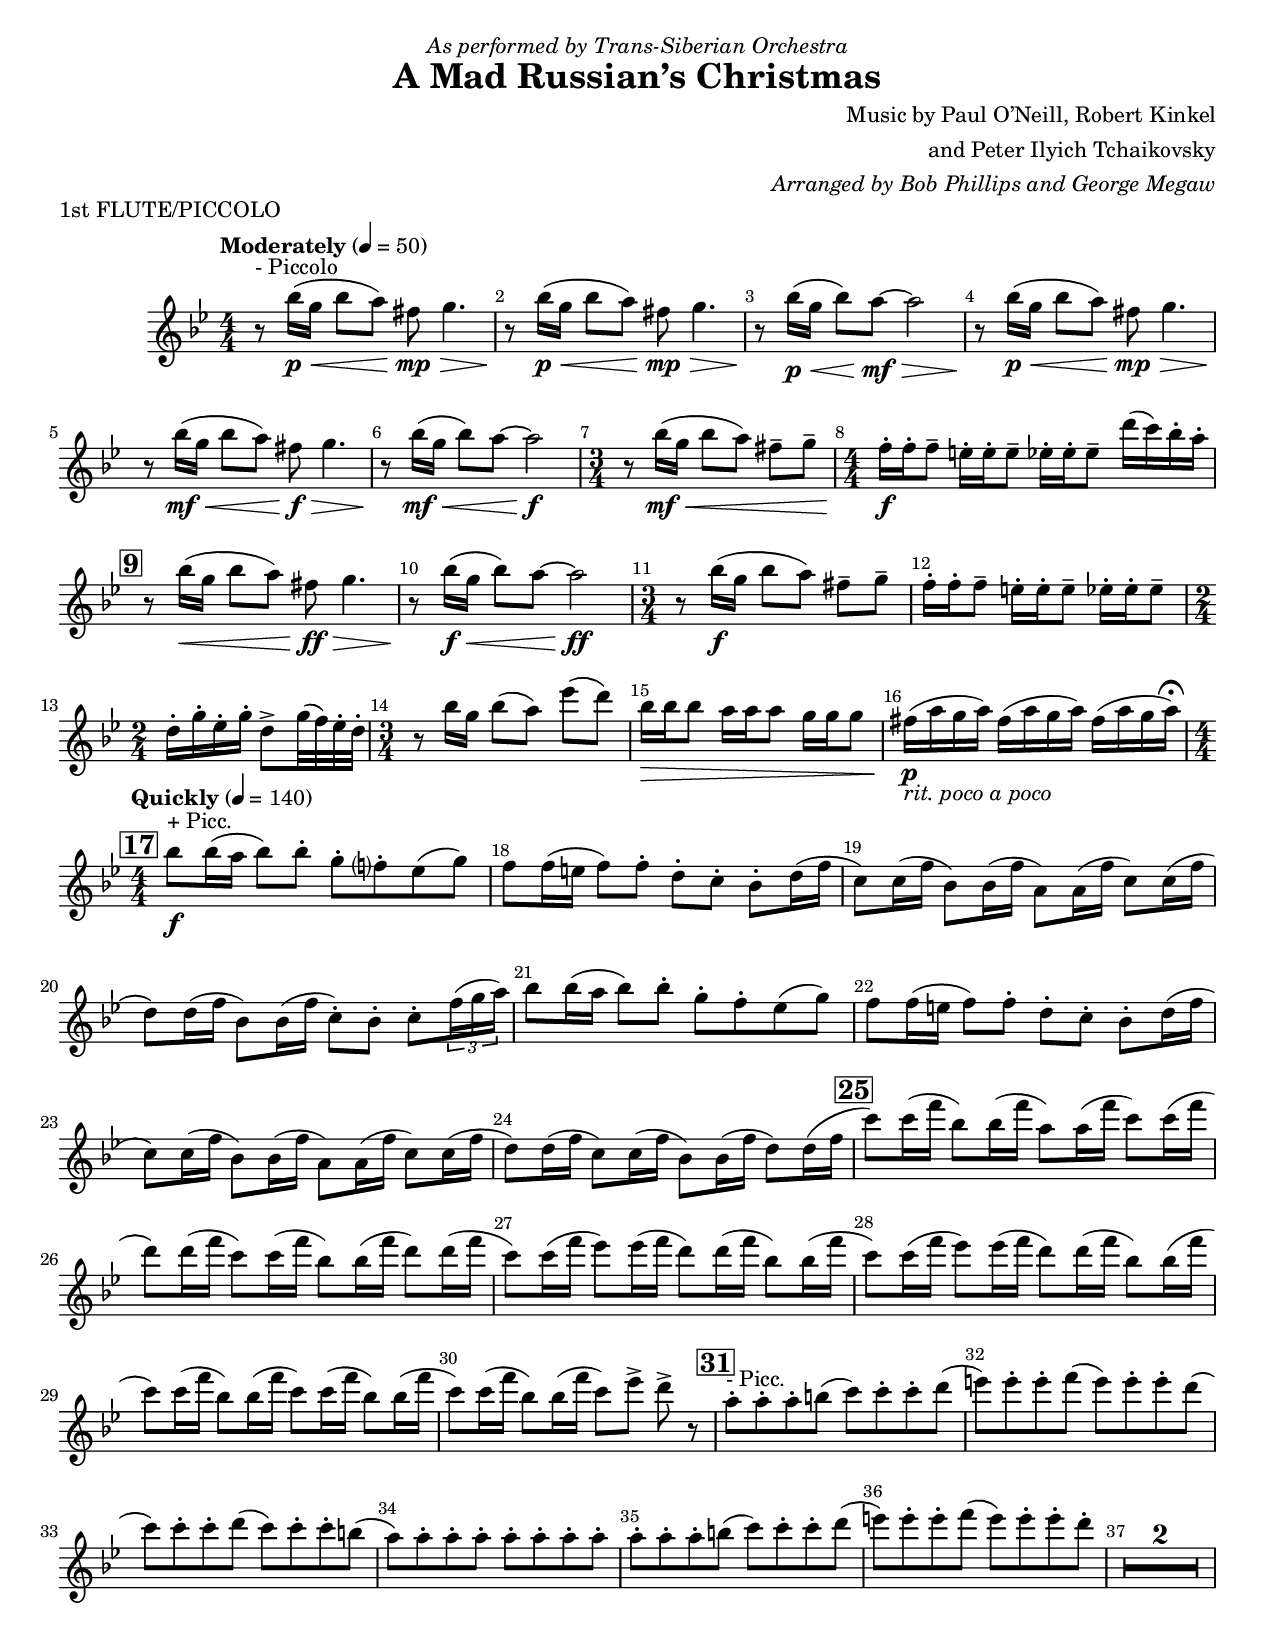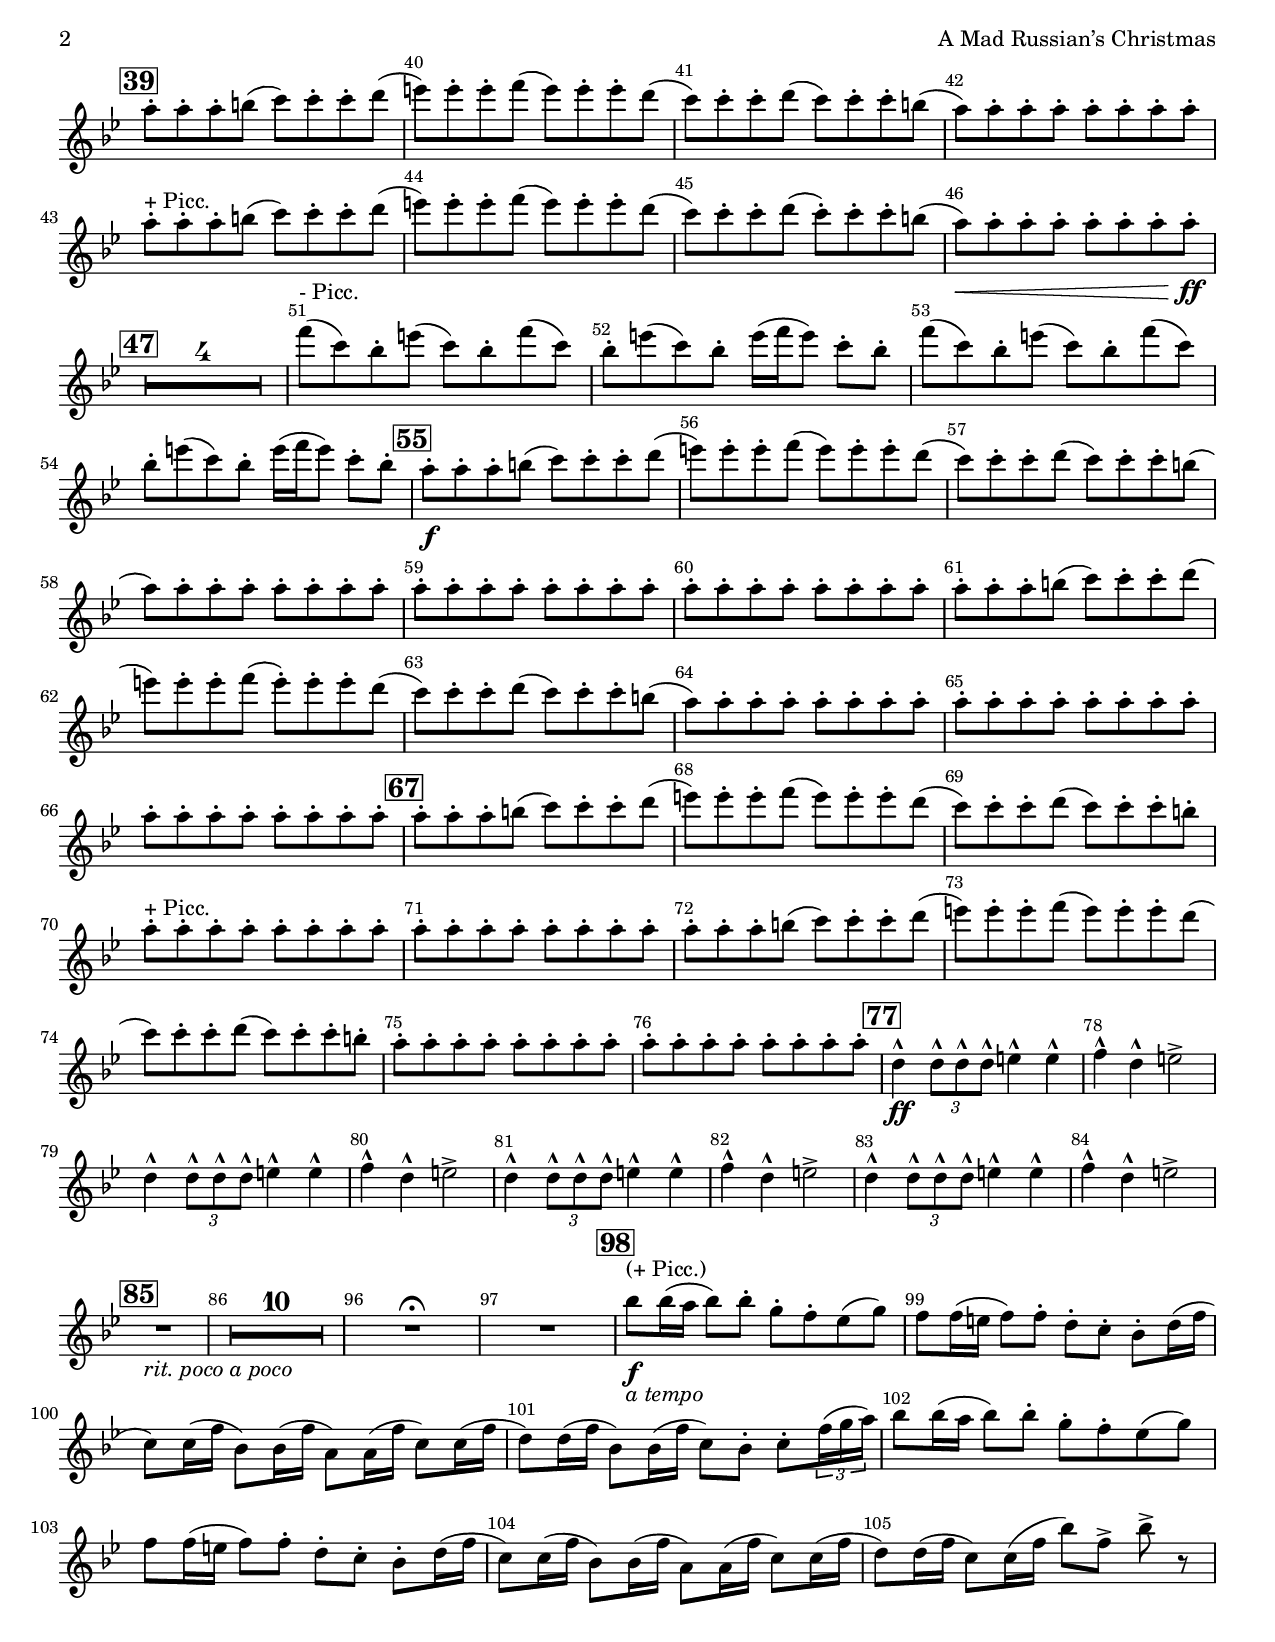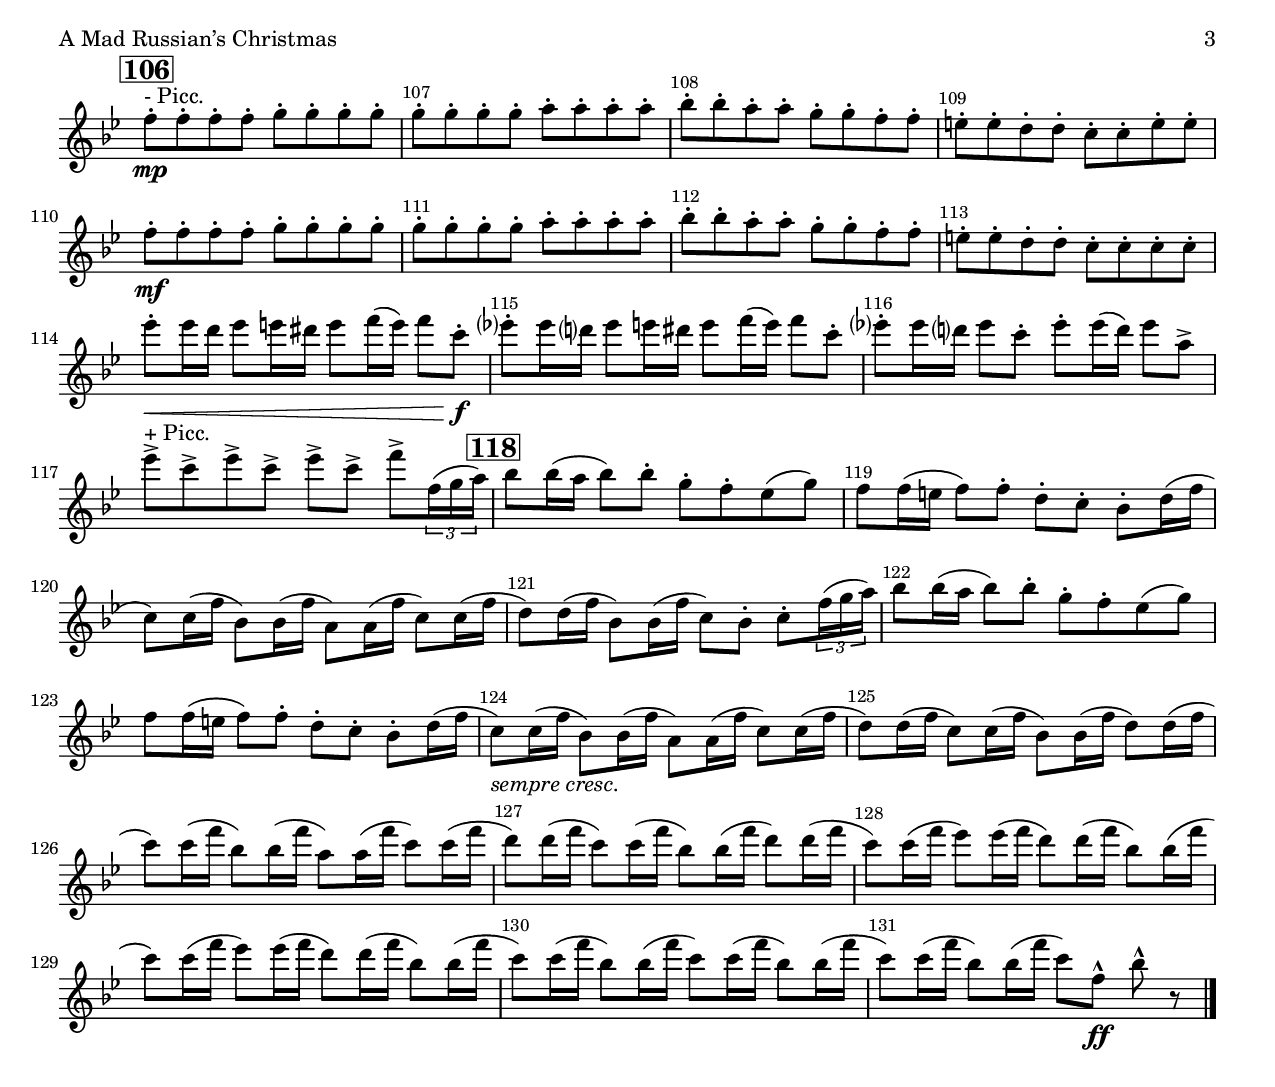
\version "2.18.2"
\language "english"

\version "2.18.2"
\language "english"

\header {
  dedication = \markup {
    \normal-text \italic "As performed by Trans-Siberian Orchestra"
  }
  title = "A Mad Russian’s Christmas"
  composer = \markup \right-column {
    "Music by Paul O’Neill, Robert Kinkel"
    "and Peter Ilyich Tchaikovsky"
    \italic "Arranged by Bob Phillips and George Megaw"
  }
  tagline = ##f
}

#(set-global-staff-size 19)

\paper {
  #(set-paper-size "ansi a")
  oddHeaderMarkup = \markup \fill-line {
    \on-the-fly #print-page-number-check-first
    \fromproperty #'header:title
    \on-the-fly #print-page-number-check-first
    \fromproperty #'page:page-number-string
  }
  evenHeaderMarkup = \markup \fill-line {
    \on-the-fly #print-page-number-check-first
    \fromproperty #'page:page-number-string
    \fromproperty #'header:title
  }
}

rehearsalMark = {
  \once \override Score.BarNumber.break-visibility = ##(#f #f #f)
  \mark \default
}

scoreOutline = {
  \compressFullBarRests
  \override MultiMeasureRest.expand-limit = #1
  \set Score.markFormatter = #format-mark-box-barnumbers
  \override Score.BarNumber.break-visibility = #end-of-line-invisible
  \context Score \applyContext #(set-bar-number-visibility 1)
  \numericTimeSignature

  \time 4/4
  \tempo "Moderately" 4 = 50
  \key bf \major
  s1*6

  % m. 7
  \time 3/4
  | s2.*1

  % m. 8
  \time 4/4
  | s1*1

  %%% m. 9 %%%
  \rehearsalMark
  | s1*2

  % m. 11
  \time 3/4
  | s2.*2

  % m. 13
  \time 2/4
  | s2*1

  % m. 14
  \time 3/4
  | s2.*2

  % m. 16
  |
  s2_\markup \italic "rit. poco a poco"

  s8. s16\fermata

  %%% m. 17 %%%
  \time 4/4
  \rehearsalMark
  \tempo "Quickly" 4 = 140
  | s1*8

  %%% m. 25 %%%
  \rehearsalMark
  | s1*6

  %%% m. 31 %%%
  \rehearsalMark
  | s1*8

  %%% m. 39 %%%
  \rehearsalMark
  | s1*8

  %%% m. 47 %%%
  \rehearsalMark
  | s1*8

  %%% m. 55 %%%
  \rehearsalMark
  | s1*12

  %%% m. 67 %%%
  \rehearsalMark
  | s1*10

  %%% m. 77 %%%
  \rehearsalMark
  | s1*8

  %%% m. 85 %%%
  \rehearsalMark
  | s1*1_\markup \italic "rit. poco a poco"

  % m. 86
  | s1*10

  % m. 96
  | R1*1^\fermataMarkup

  % m. 97
  | R1*1

  %%% m. 98 %%%
  \rehearsalMark
  | s1*8_\markup \italic "a tempo"

  %%% m. 106 %%%
  \rehearsalMark
  | s1*12

  %%% m. 118 %%%
  \rehearsalMark
  | s1*14

  \bar "|."
}


\header {
  piece = "1st FLUTE/PICCOLO"
}

partFluteOnePiccolo = \relative c''' {
  r8^"- Piccolo" bf16(\<\p g16
  bf8 a8)
  fs8\mp\> g4.

  |
  % m. 2
  r8\! bf16(\<\p g16
  bf8 a8)
  fs8\mp\> g4.

  |
  % m. 3
  r8\! bf16(\<\p g16
  bf8) a8~\mf\>
  a2

  |
  % m. 4
  r8\! bf16(\<\p g16
  bf8 a8)
  fs8\mp\> g4.

  |
  % m. 5
  r8\! bf16(\mf\< g16
  bf8 a8)
  fs8\f\> g4.

  |
  % m. 6
  r8\! bf16(\mf\< g16
  bf8) a8~
  a2\f

  |
  % m. 7
  r8 bf16(\mf\< g16
  bf8[ a8)]
  fs8--[ g8--]
  |
  % m. 8
  f16-.\f f16-. f8--
  e16-. e16-. e8--
  ef16-. ef16-. ef8--
  d'16( c16) bf16-. a16-.
  |
  % m. 9
  r8 bf16(\< g16
  bf8 a8)
  fs8\ff\> g4.

  |
  % m. 10
  r8\! bf16(\f\< g16
  bf8) a8~
  a2\ff

  |
  % m. 11
  r8 bf16(\f g16
  bf8[ a8)]
  fs8--[ g8--]
  |
  % m. 12
  f16-. f16-. f8--
  e16-. e16-. e8--
  ef16-. ef16-. ef8--
  |
  % m. 13
  d16-. g16-. ef16-. g16-.
  d8-> g32( f32) ef32-. d32-.
  |
  % m. 14
  r8 bf'16 g16
  bf8([ a8)]
  ef'8([ d8)]
  |
  % m. 15
  bf16\> bf16 bf8
  a16 a16 a8
  g16 g16 g8
  |
  % m. 16
  fs16(\p a16 g16 a16)
  fs16( a16 g16 a16)
  fs16( a16 g16 a16)
  |
  % m. 17
  bf8\f^"+ Picc." bf16( a16
  bf8) bf8-.
  g8-. f?8-.
  ef( g8)
  |
  % m. 18
  f8 f16( e16
  f8) f8-.
  d8-. c8-.
  bf-. d16( f16
  |
  % m. 19
  c8) c16( f16
  bf,8) bf16( f'16
  a,8) a16( f'16
  c8) c16( f16
  |
  % m. 20
  d8) d16( f16
  bf,8) bf16( f'16
  c8)-. bf8-.
  c8-. \tuplet 3/2 { f16( g16 a16) }
  |
  % m. 21
  bf8 bf16( a16
  bf8) bf8-.
  g8-. f8-.
  ef8( g8)
  |
  % m. 22
  f8 f16( e16
  f8) f8-.
  d8-. c8-.
  bf-. d16( f16
  |
  % m. 23
  c8) c16( f16
  bf,8) bf16( f'16
  a,8) a16( f'16
  c8) c16( f16
  |
  % m. 24
  d8) d16( f16
  c8) c16( f16
  bf,8) bf16( f'16
  d8) d16( f16
  |
  % m. 25
  c'8) c16( f16
  bf,8) bf16( f'16
  a,8) a16( f'16
  c8) c16( f16
  |
  % m. 26
  d8) d16( f16
  c8) c16( f16
  bf,8) bf16( f'16
  d8) d16( f16
  |
  % m. 27
  c8) c16( f16
  ef8) ef16( f16
  d8) d16( f16
  bf,8) bf16( f'16
  |
  % m. 28
  c8) c16( f16
  ef8) ef16( f16
  d8) d16( f16
  bf,8) bf16( f'16
  |
  % m. 29
  c8) c16( f16
  bf,8) bf16( f'16
  c8) c16( f16
  bf,8) bf16( f'16
  |
  % m. 30
  c8) c16( f16
  bf,8) bf16( f'16
  c8) ef8->
  d8->\noBeam r8
  |
  % m. 31
  a8-.^"- Picc." a8-.
  a8-. b8(
  c8) c8-.
  c8-. d8(
  |
  % m. 32
  e8) e8-.
  e8-. f8(
  e8) e8-.
  e8-. d8(
  |
  % m. 33
  c8) c8-.
  c8-. d8(
  c8) c8-.
  c8-. b8(
  |
  % m. 34
  a8) a8-.
  a8-. a8-.
  a8-. a8-.
  a8-. a8-.
  |
  % m. 35
  a8-. a8-.
  a8-. b8(
  c8) c8-.
  c8-. d8(
  |
  % m. 36
  e8) e8-.
  e8-. f8(
  e8) e8-.
  e8-. d8-.
  |
  % m. 37, 38
  R1*2\pageBreak
  |
  % m. 39
  a8-. a8-.
  a8-. b8(
  c8) c8-.
  c8-. d8(
  |
  % m. 40
  e8) e8-.
  e8-. f8(
  e8) e8-.
  e8-. d8(
  |
  % m. 41
  c8) c8-.
  c8-. d8(
  c8) c8-.
  c8-. b8(
  |
  % m. 42
  a8) a8-.
  a8-. a8-.
  a8-. a8-.
  a8-. a8-.
  |
  % m. 43
  a8-.^"+ Picc." a8-.
  a8-. b8(
  c8) c8-.
  c8-. d8(
  |
  % m. 44
  e8) e8-.
  e8-. f8(
  e8) e8-.
  e8-. d8(
  |
  % m. 45
  c8) c8-.
  c8-. d8(
  c8)-. c8-.
  c8-. b8(
  |
  % m. 46
  a8)\< a8-.
  a8-. a8-.
  a8-. a8-.
  a8-. a8-.\ff
  |
  % m. 47, 48, 49, 50
  R1*4
  |
  % m. 51
  f'8(^"- Picc." c8)
  bf8-. e8(
  c8) bf8-.
  f'8( c8)
  |
  % m. 52
  bf8-. e8(
  c8) bf8-.
  e16( f16 e8)
  c8-. bf-.
  |
  % m. 53
  f'8( c8)
  bf8-. e8(
  c8) bf8-.
  f'8( c8)
  |
  % m. 54
  bf8-. e8(
  c8) bf8-.
  e16( f16 e8)
  c8-. bf8-.
  |
  % m. 55
  a8-.\f a8-.
  a8-. b8(
  c8) c8-.
  c8-. d8(
  |
  % m. 56
  e8) e8-.
  e8-. f8(
  e8) e8-.
  e8-. d8(
  |
  % m. 57
  c8) c8-.
  c8-. d8(
  c8) c8-.
  c8-. b8(
  |
  % m. 58
  a8) a8-.
  a8-. a8-.
  a8-. a8-.
  a8-. a8-.
  |
  % m. 59
  a8-. a8-.
  a8-. a8-.
  a8-. a8-.
  a8-. a8-.
  |
  % m. 60
  a8-. a8-.
  a8-. a8-.
  a8-. a8-.
  a8-. a8-.
  |
  % m. 61
  a8-. a8-.
  a8-. b8(
  c8) c8-.
  c8-. d8(
  |
  % m. 62
  e8) e8-.
  e8-. f8(
  e8)-. e8-.
  e8-. d8(
  |
  % m. 63
  c8) c8-.
  c8-. d8(
  c8) c8-.
  c8-. b8(
  |
  % m. 64
  a8) a8-.
  a8-. a8-.
  a8-. a8-.
  a8-. a8-.
  |
  % m. 65
  a8-. a8-.
  a8-. a8-.
  a8-. a8-.
  a8-. a8-.
  |
  % m. 66
  a8-. a8-.
  a8-. a8-.
  a8-. a8-.
  a8-. a8-.
  |
  % m. 67
  a8-. a8-.
  a8-. b8(
  c8) c8-.
  c8-. d8(
  |
  % m. 68
  e8) e8-.
  e8-. f8(
  e8) e8-.
  e8-. d8(
  |
  % m. 69
  c8) c8-.
  c8-. d8(
  c8) c8-.
  c8-. b8-.
  |
  % m. 70
  a8-.^"+ Picc." a8-.
  a8-. a8-.
  a8-. a8-.
  a8-. a8-.
  |
  % m. 71
  a8-. a8-.
  a8-. a8-.
  a8-. a8-.
  a8-. a8-.
  |
  % m. 72
  a8-. a8-.
  a8-. b8(
  c8) c8-.
  c8-. d8(
  |
  % m. 73
  e8) e8-.
  e8-. f8(
  e8) e8-.
  e8-. d8(
  |
  % m. 74
  c8) c8-.
  c8-. d8(
  c8) c8-.
  c8-. b8-.
  |
  % m. 75
  a8-. a8-.
  a8-. a8-.
  a8-. a8-.
  a8-. a8-.
  |
  % m. 76
  a8-. a8-.
  a8-. a8-.
  a8-. a8-.
  a8-. a8-.
  |
  % m. 77
  d,4-^\ff
  \tuplet 3/2 { d8-^ d8-^ d8-^ }
  e4-^
  e4-^
  |
  % m. 78
  f4-^
  d4-^
  e2->

  |
  % m. 79
  d4-^
  \tuplet 3/2 { d8-^ d8-^ d8-^ }
  e4-^
  e4-^
  |
  % m. 80
  f4-^
  d4-^
  e2->

  |
  % m. 81
  d4-^
  \tuplet 3/2 { d8-^ d8-^ d8-^ }
  e4-^
  e4-^
  |
  % m. 82
  f4-^
  d4-^
  e2->

  |
  % m. 83
  d4-^
  \tuplet 3/2 { d8-^ d8-^ d8-^ }
  e4-^
  e4-^
  |
  % m. 84
  f4-^
  d4-^
  e2->\break

  |
  % m. 85, 86, 87, 88, 89, 90, 91, 92, 93, 94, 95, 96, 97
  R1*13
  |
  % m. 98
  bf'8\f^"(+ Picc.)" bf16( a16
  bf8) bf8-.
  g8-. f8-.
  ef8( g8)
  |
  % m. 99
  f8 f16( e16
  f8) f8-.
  d8-. c8-.
  bf8-. d16( f16
  |
  % m. 100
  c8) c16( f16
  bf,8) bf16( f'16
  a,8) a16( f'16
  c8) c16( f16
  |
  % m. 101
  d8) d16( f16
  bf,8) bf16( f'16
  c8) bf8-.
  c8-. \tuplet 3/2 { f16( g16 a16) }
  |
  % m. 102
  bf8 bf16( a16
  bf8) bf8-.
  g8-. f8-.
  ef8( g8)
  |
  % m. 103
  f8 f16( e16
  f8) f8-.
  d8-. c8-.
  bf8-. d16( f16
  |
  % m. 104
  c8) c16( f16
  bf,8) bf16( f'16
  a,8) a16( f'16
  c8) c16( f16
  |
  % m. 105
  d8) d16( f16
  c8) c16( f16
  bf8) f8->
  bf8->\noBeam r8
  |
  % m. 106
  f8-.\mp^"- Picc." f8-.
  f8-. f8-.
  g8-. g8-.
  g8-. g8-.
  |
  % m. 107
  g8-. g8-.
  g8-. g8-.
  a8-. a8-.
  a8-. a8-.
  |
  % m. 108
  bf8-. bf8-.
  a8-. a8-.
  g8-. g8-.
  f8-. f8-.
  |
  % m. 109
  e8-. e8-.
  d8-. d8-.
  c8-. c8-.
  e8-. e8-.
  |
  % m. 110
  f8-.\mf f8-.
  f8-. f8-.
  g8-. g8-.
  g8-. g8-.
  |
  % m. 111
  g8-. g8-.
  g8-. g8-.
  a8-. a8-.
  a8-. a8-.
  |
  % m. 112
  bf8-. bf8-.
  a8-. a8-.
  g8-. g8-.
  f8-. f8-.
  |
  % m. 113
  e8-. e8-.
  d8-. d8-.
  c8-. c8-.
  c8-. c8-.
  |
  % m. 114
  ef'8-.\< ef16 d16
  ef8 e16 ds16
  e8 f16( e16)
  f8 c8-.\f
  |
  % m. 115
  ef?8-. ef16 d?16
  ef8 e16 ds16
  e8 f16( e16)
  f8 c8-.
  |
  % m. 116
  ef?8-. ef16 d?16
  ef8 c8-.
  ef8-. ef16( d16)
  ef8 a,8->
  |
  % m. 117
  ef'8->^"+ Picc." c8->
  ef8-> c8->
  ef8-> c8->
  f8-> \tuplet 3/2 { f,16( g16 a16) }
  |
  % m. 118
  bf8 bf16( a16
  bf8) bf8-.
  g8-. f8-.
  ef8( g8)
  |
  % m. 119
  f8 f16( e16
  f8) f8-.
  d8-. c8-.
  bf8-. d16( f16
  |
  % m. 120
  c8) c16( f16
  bf,8) bf16( f'16
  a,8) a16( f'16
  c8) c16( f16
  |
  % m. 121
  d8) d16( f16
  bf,8) bf16( f'16
  c8) bf8-.
  c8-. \tuplet 3/2 { f16( g16 a16) }
  |
  % m. 122
  bf8 bf16( a16
  bf8) bf8-.
  g8-. f8-.
  ef8( g8)
  |
  % m. 123
  f8 f16( e16
  f8) f8-.
  d8-. c8-.
  bf8-. d16( f16
  |
  % m. 124
  c8)_\markup \italic "sempre cresc." c16( f16
  bf,8) bf16( f'16
  a,8) a16( f'16
  c8) c16( f16
  |
  % m. 125
  d8) d16( f16
  c8) c16( f16
  bf,8) bf16( f'16
  d8) d16( f16
  |
  % m. 126
  c'8) c16( f16
  bf,8) bf16( f'16
  a,8) a16( f'16
  c8) c16( f16
  |
  % m. 127
  d8) d16( f16
  c8) c16( f16
  bf,8) bf16( f'16
  d8) d16( f16
  |
  % m. 128
  c8) c16( f16
  ef8) ef16( f16
  d8) d16( f16
  bf,8) bf16( f'16
  |
  % m. 129
  c8) c16( f16
  ef8) ef16( f16
  d8) d16( f16
  bf,8) bf16( f'16
  |
  % m. 130
  c8) c16( f16
  bf,8) bf16( f'16
  c8) c16( f16
  bf,8) bf16( f'16
  |
  % m. 131
  c8) c16( f16
  bf,8) bf16( f'16
  c8) f,8-^\ff
  bf8-^\noBeam r8
}

\new Voice {
  << \scoreOutline \partFluteOnePiccolo >>
}
